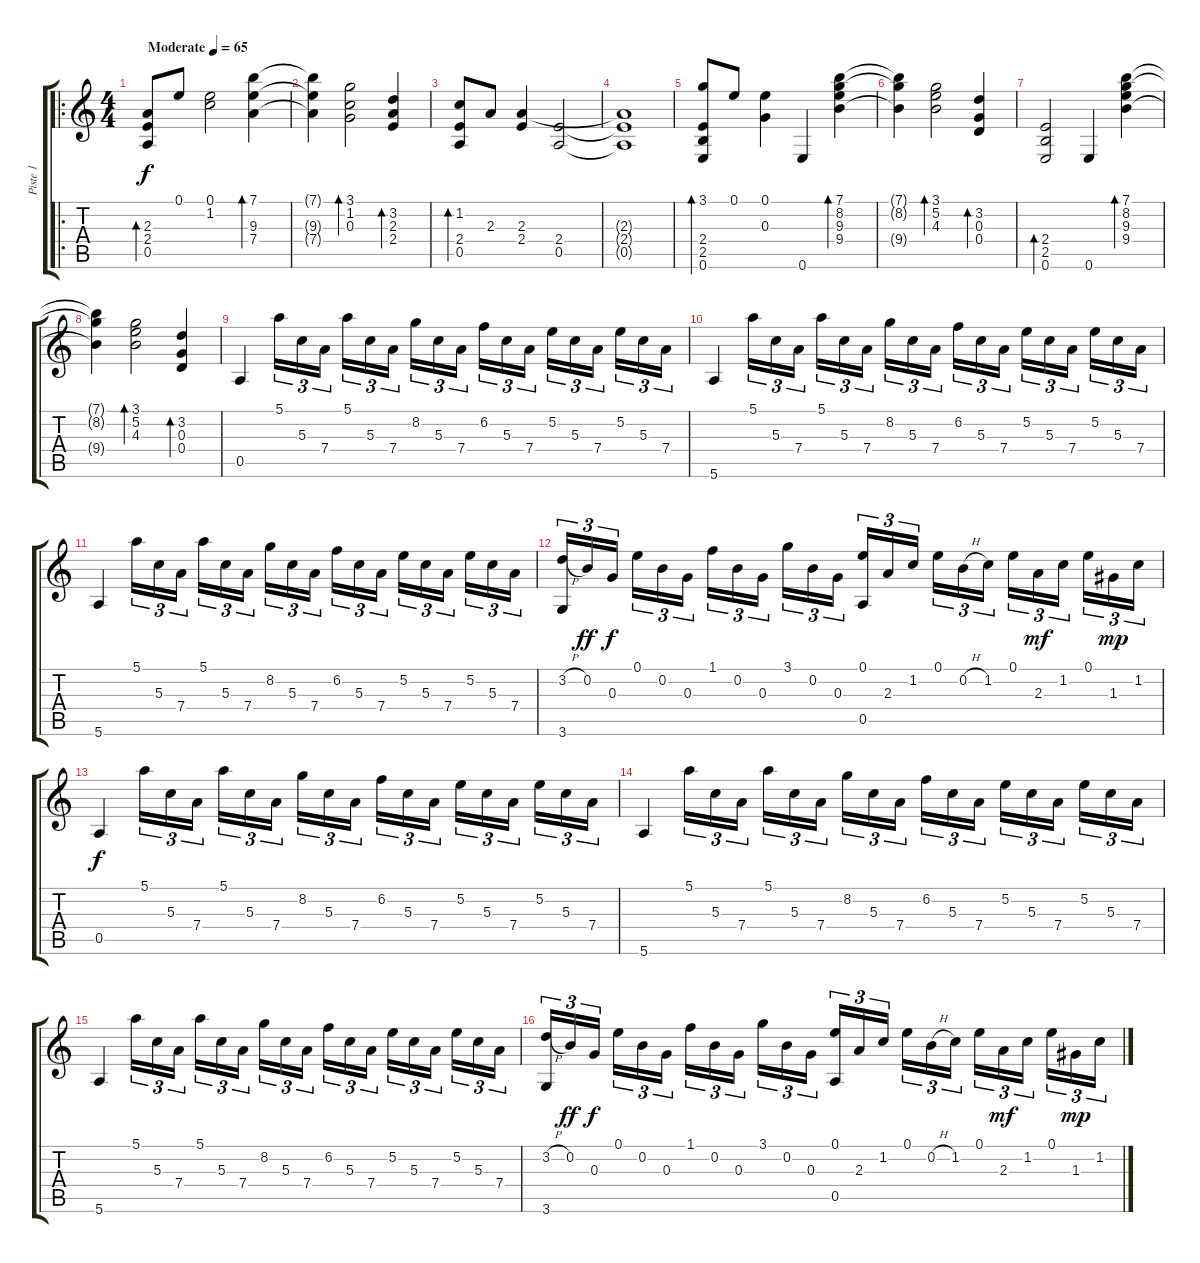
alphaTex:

\track ("Piste 1" "Piste 1") {instrument acousticguitarnylon}
\staff {score tabs}
\tuning (E4 B3 G3 D3 A2 E2) {hide}
\ro
\ts (4 4)
\tempo (65 "Moderate")
\clef g2
\ks c
(2.3 2.4 0.5).8{bd 60 dy f instrument acousticguitarnylon} 0.1.8 (0.1 1.2).2 (7.1 9.3 7.4).4{bd 60} |
(7.1{t} 9.3{t} 7.4{t}).4 (3.1 1.2 0.3).2{bd 60} (3.2 2.3 2.4).4{bd 60} |
(1.2 2.4 0.5).8{bd 60} 2.3.8 (2.3 2.4).4 (2.4 0.5).2 |
(2.3{t} 2.4{t} 0.5{t}).1 |
(3.1 2.4 2.5 0.6).8{bd 60} 0.1.8 (0.1 0.3).4 0.6.4 (7.1 8.2 9.3 9.4).4{bd 60} |
(7.1{t} 8.2{t} 9.4{t}).4 (3.1 5.2 4.3).2{bd 60} (3.2 0.3 0.4).4{bd 60} |
(2.4 2.5 0.6).2{bd 60} 0.6.4 (7.1 8.2 9.3 9.4).4{bd 60} |
(7.1{t} 8.2{t} 9.4{t}).4 (3.1 5.2 4.3).2{bd 60} (3.2 0.3 0.4).4{bd 60} |
0.5.4 5.1.16{tu (3 2)} 5.3.16{tu (3 2)} 7.4.16{tu (3 2) beam splitsecondary} 5.1.16{tu (3 2)} 5.3.16{tu (3 2)} 7.4.16{tu (3 2)} 8.2.16{tu (3 2)} 5.3.16{tu (3 2)} 7.4.16{tu (3 2) beam splitsecondary} 6.2.16{tu (3 2)} 5.3.16{tu (3 2)} 7.4.16{tu (3 2)} 5.2.16{tu (3 2)} 5.3.16{tu (3 2)} 7.4.16{tu (3 2) beam splitsecondary} 5.2.16{tu (3 2)} 5.3.16{tu (3 2)} 7.4.16{tu (3 2)} |
5.6.4 5.1.16{tu (3 2)} 5.3.16{tu (3 2)} 7.4.16{tu (3 2) beam splitsecondary} 5.1.16{tu (3 2)} 5.3.16{tu (3 2)} 7.4.16{tu (3 2)} 8.2.16{tu (3 2)} 5.3.16{tu (3 2)} 7.4.16{tu (3 2) beam splitsecondary} 6.2.16{tu (3 2)} 5.3.16{tu (3 2)} 7.4.16{tu (3 2)} 5.2.16{tu (3 2)} 5.3.16{tu (3 2)} 7.4.16{tu (3 2) beam splitsecondary} 5.2.16{tu (3 2)} 5.3.16{tu (3 2)} 7.4.16{tu (3 2)} |
5.6.4 5.1.16{tu (3 2)} 5.3.16{tu (3 2)} 7.4.16{tu (3 2) beam splitsecondary} 5.1.16{tu (3 2)} 5.3.16{tu (3 2)} 7.4.16{tu (3 2)} 8.2.16{tu (3 2)} 5.3.16{tu (3 2)} 7.4.16{tu (3 2) beam splitsecondary} 6.2.16{tu (3 2)} 5.3.16{tu (3 2)} 7.4.16{tu (3 2)} 5.2.16{tu (3 2)} 5.3.16{tu (3 2)} 7.4.16{tu (3 2) beam splitsecondary} 5.2.16{tu (3 2)} 5.3.16{tu (3 2)} 7.4.16{tu (3 2)} |
(3.2{h} 3.6).16{tu (3 2)} 0.2.16{tu (3 2) dy ff} 0.3.16{tu (3 2) dy f beam splitsecondary} 0.1.16{tu (3 2)} 0.2.16{tu (3 2)} 0.3.16{tu (3 2)} 1.1.16{tu (3 2)} 0.2.16{tu (3 2)} 0.3.16{tu (3 2) beam splitsecondary} 3.1.16{tu (3 2)} 0.2.16{tu (3 2)} 0.3.16{tu (3 2)} (0.1 0.5).16{tu (3 2)} 2.3.16{tu (3 2)} 1.2.16{tu (3 2) beam splitsecondary} 0.1.16{tu (3 2)} 0.2{h}.16{tu (3 2)} 1.2.16{tu (3 2)} 0.1.16{tu (3 2)} 2.3.16{tu (3 2) dy mf} 1.2.16{tu (3 2) beam splitsecondary} 0.1.16{tu (3 2)} 1.3.16{tu (3 2) dy mp} 1.2.16{tu (3 2)} |
0.5.4{dy f} 5.1.16{tu (3 2)} 5.3.16{tu (3 2)} 7.4.16{tu (3 2) beam splitsecondary} 5.1.16{tu (3 2)} 5.3.16{tu (3 2)} 7.4.16{tu (3 2)} 8.2.16{tu (3 2)} 5.3.16{tu (3 2)} 7.4.16{tu (3 2) beam splitsecondary} 6.2.16{tu (3 2)} 5.3.16{tu (3 2)} 7.4.16{tu (3 2)} 5.2.16{tu (3 2)} 5.3.16{tu (3 2)} 7.4.16{tu (3 2) beam splitsecondary} 5.2.16{tu (3 2)} 5.3.16{tu (3 2)} 7.4.16{tu (3 2)} |
5.6.4 5.1.16{tu (3 2)} 5.3.16{tu (3 2)} 7.4.16{tu (3 2) beam splitsecondary} 5.1.16{tu (3 2)} 5.3.16{tu (3 2)} 7.4.16{tu (3 2)} 8.2.16{tu (3 2)} 5.3.16{tu (3 2)} 7.4.16{tu (3 2) beam splitsecondary} 6.2.16{tu (3 2)} 5.3.16{tu (3 2)} 7.4.16{tu (3 2)} 5.2.16{tu (3 2)} 5.3.16{tu (3 2)} 7.4.16{tu (3 2) beam splitsecondary} 5.2.16{tu (3 2)} 5.3.16{tu (3 2)} 7.4.16{tu (3 2)} |
5.6.4 5.1.16{tu (3 2)} 5.3.16{tu (3 2)} 7.4.16{tu (3 2) beam splitsecondary} 5.1.16{tu (3 2)} 5.3.16{tu (3 2)} 7.4.16{tu (3 2)} 8.2.16{tu (3 2)} 5.3.16{tu (3 2)} 7.4.16{tu (3 2) beam splitsecondary} 6.2.16{tu (3 2)} 5.3.16{tu (3 2)} 7.4.16{tu (3 2)} 5.2.16{tu (3 2)} 5.3.16{tu (3 2)} 7.4.16{tu (3 2) beam splitsecondary} 5.2.16{tu (3 2)} 5.3.16{tu (3 2)} 7.4.16{tu (3 2)} |
(3.2{h} 3.6).16{tu (3 2)} 0.2.16{tu (3 2) dy ff} 0.3.16{tu (3 2) dy f beam splitsecondary} 0.1.16{tu (3 2)} 0.2.16{tu (3 2)} 0.3.16{tu (3 2)} 1.1.16{tu (3 2)} 0.2.16{tu (3 2)} 0.3.16{tu (3 2) beam splitsecondary} 3.1.16{tu (3 2)} 0.2.16{tu (3 2)} 0.3.16{tu (3 2)} (0.1 0.5).16{tu (3 2)} 2.3.16{tu (3 2)} 1.2.16{tu (3 2) beam splitsecondary} 0.1.16{tu (3 2)} 0.2{h}.16{tu (3 2)} 1.2.16{tu (3 2)} 0.1.16{tu (3 2)} 2.3.16{tu (3 2) dy mf} 1.2.16{tu (3 2) beam splitsecondary} 0.1.16{tu (3 2)} 1.3.16{tu (3 2) dy mp} 1.2.16{tu (3 2)}
